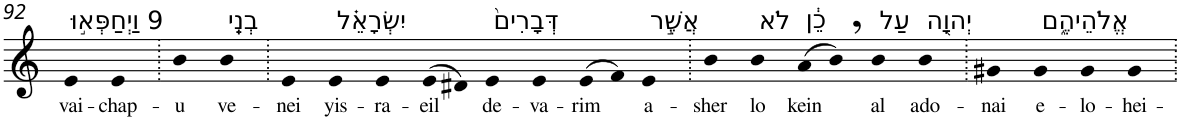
**kern	**text
*part1	*part1
*staff1	*staff1
*I"Piano	*
*I'Pno	*
!!LO:PB:g=z
*clefG2	*
*k[]	*
=92	=92
!LO:TX:a:t=9 וַיְחַפְּא֣וּ	!
!	!LO:LY:b
4e	vai-
!	!LO:LY:b
4e	-chap-
=93.	=93.
!	!LO:LY:b
4b	-u
!LO:TX:a:t=בְנֵֽי	!
!	!LO:LY:b
4b	ve-
=94.	=94.
!	!LO:LY:b
4e	-nei
!LO:TX:a:t=יִשְׂרָאֵ֗ל	!
!	!LO:LY:b
4e	yis-
!	!LO:LY:b
4e	-ra-
!	!LO:LY:b
(>8e	-eil
8d#X)	.
!LO:TX:a:t=דְּבָרִים֙	!
!	!LO:LY:b
4e	de-
!	!LO:LY:b
4e	-va-
!	!LO:LY:b
(>8e	-rim
8f)	.
!LO:TX:a:t=אֲשֶׁ֣ר	!
!	!LO:LY:b
4e	a-
=95.	=95.
!	!LO:LY:b
4b	-sher
!LO:TX:a:t=לֹא	!
!	!LO:LY:b
4b	lo
!LO:TX:a:t=כֵ֔ן	!
!	!LO:LY:b
(>8a	kein
8b,)	.
!LO:TX:a:t=עַל	!
!	!LO:LY:b
4b	al
!LO:TX:a:t=יְהוָ֖ה	!
!	!LO:LY:b
4b	ado-
=96.	=96.
!	!LO:LY:b
4g#X	-nai
!LO:TX:a:t=אֱלֹהֵיהֶ֑ם	!
!	!LO:LY:b
4g#	e-
!	!LO:LY:b
4g#	-lo-
!	!LO:LY:b
4g#	-hei-
=.	=.
*-	*-
